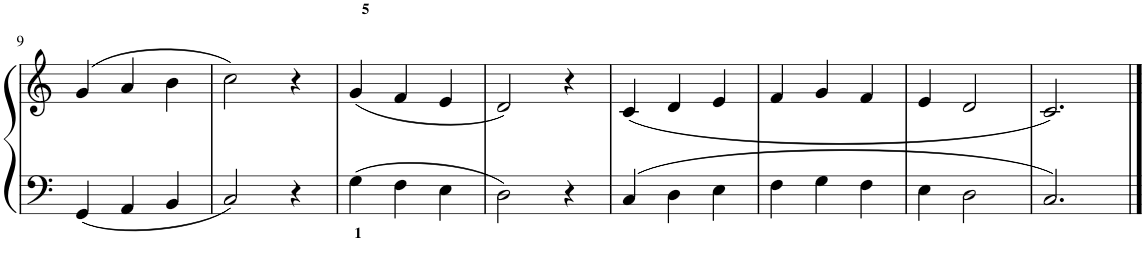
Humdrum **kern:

**kern	**kern
*part1	*part1
*staff2	*staff1
*I"Piano	*
*I'Pno.	*
!!LO:PB:g=z
*clefF4	*clefG2
*k[]	*k[]
*M3/4	*M3/4
=9	=9
4GG/	(4g/
4AA/	4a/
4BB/	4b\
=10	=10
2C/	2cc\)
4r	4r
=11	=11
4G<\	(4g/
4F\	4f/
4E\	4e/
=12	=12
2D\	2d/)
4r	4r
=13	=13
4C/	(4c/
4D\	4d/
4E\	4e/
=14	=14
4F\	4f/
4G\	4g/
4F\	4f/
=15	=15
4E\	4e/
2D\	2d/
=16	=16
2.C/	2.c/)
==	==
*-	*-
